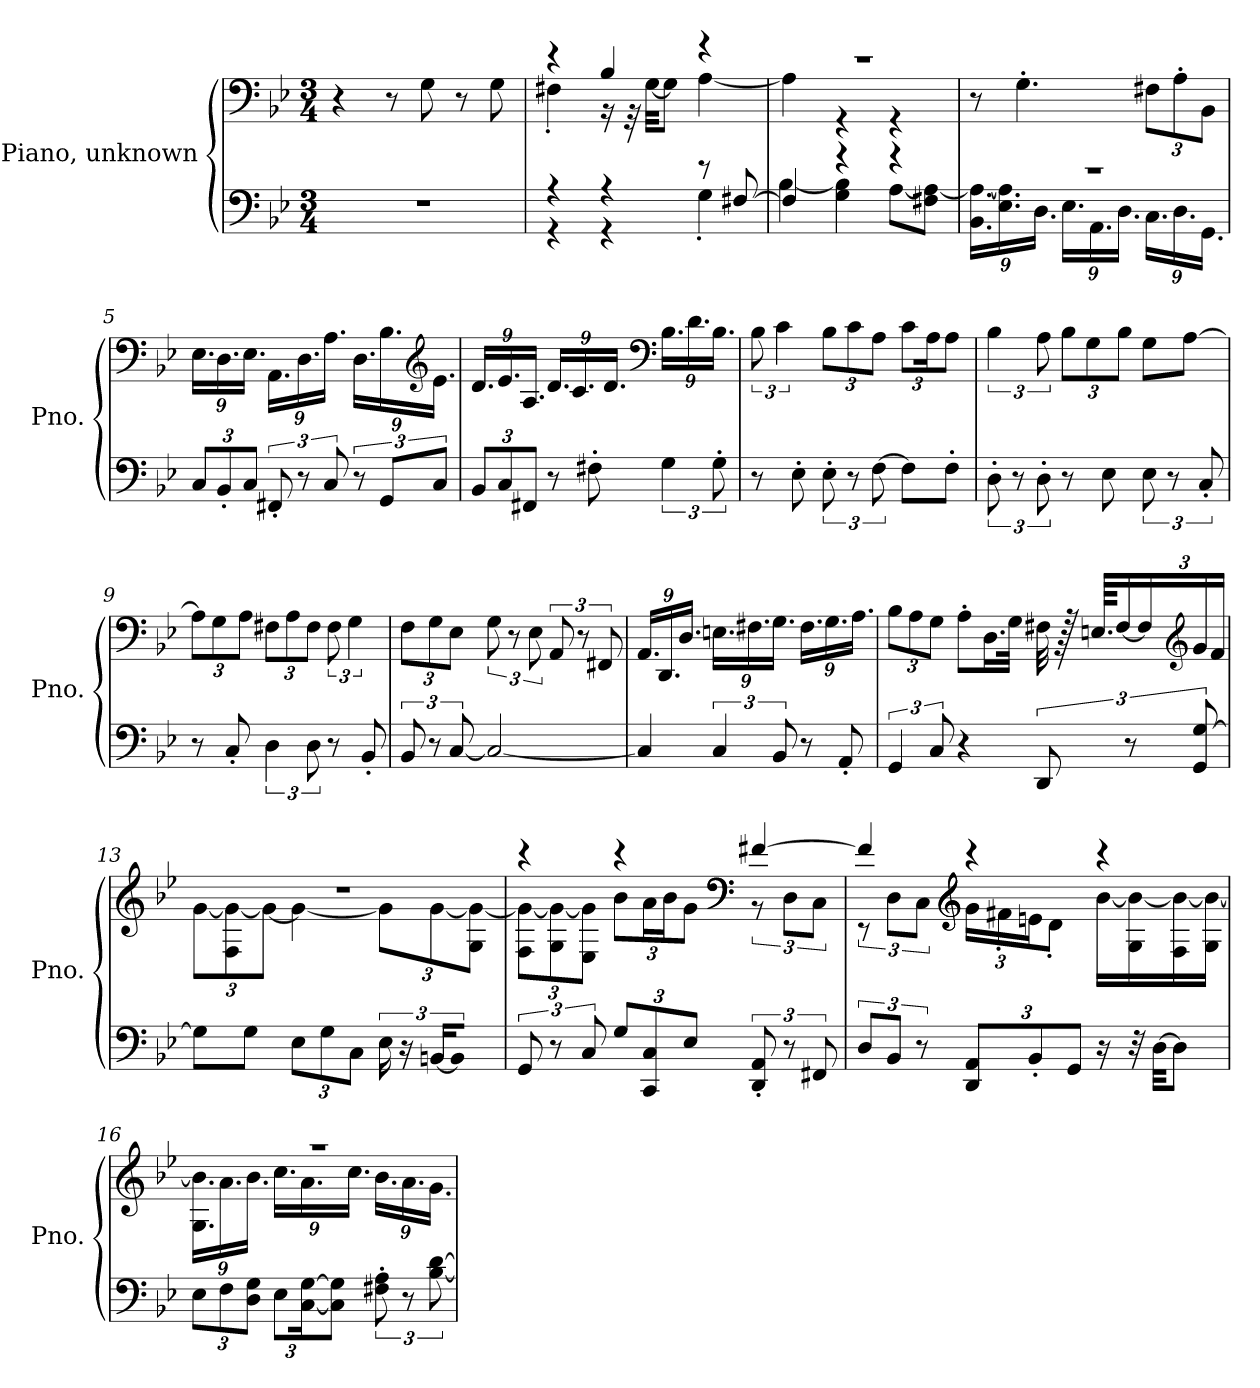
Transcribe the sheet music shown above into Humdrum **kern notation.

**kern	**kern
*part1	*part1
*staff2	*staff1
*I"Piano, unknown	*
*I'Pno.	*
*clefF4	*clefF4
*k[b-e-]	*k[b-e-]
*M3/4	*M3/4
*MM161	*MM161
=1	=1
2.r	4r
.	8r
.	8G\
.	8r
.	8G\
=2	=2
*^	*^
4r	4r	4r	4F#X'\
4r	4r	4B-/	16r
.	.	.	32r
.	.	.	[32G\KKL
.	.	.	8G\J]
8r	4G'\	4r	[4A\
[8F#X/	.	.	.
=3	=3	=3	=3
4F#/]	[4B-\	2.r	4A\]
4r	4G\ 4B-\]	.	4r
4r	[8A\L	.	4r
.	8F#X\ 8A\_J	.	.
*	*	*v	*v
=4	=4	=4
*	*Xbrackettup	*
2.r	18.BB-\ 18.A\_LL	8r
.	18.E-\ 18.A\]	.
.	.	4.G'\
.	18.D\JJ	.
.	18.E-\LL	.
.	18.AA\	.
.	18.D\JJ	.
*	*	*Xbrackettup
.	18.C\LL	12F#X\L
.	18.D\	12A'\
.	18.GG\JJ	12BB-\J
*v	*v	*
!!LO:LB:g=z
=5	=5
12C/L	18.E-\LL
12BB-'/	18.D\
12C/J	18.E-\JJ
*brackettup	*
12FF#X'/	18.AA\LL
12r	18.D\
12C/	18.A\JJ
12r	18.D\LL
12GG/L	18.B-\
*	*clefG2
12C/J	18.e-\JJ
=6	=6
*Xbrackettup	*
12BB-/L	18.d/LL
12C/	18.e-/
12FF#X/J	18.A/JJ
8r	18.d/LL
.	18.c/
8F#X'\	.
.	18.d/JJ
*	*clefF4
*brackettup	*
6G\	18.B-\LL
.	18.d\
12G'\	18.B-\JJ
=7	=7
*	*brackettup
8r	12B-\
.	6c\
8E-'\	.
*	*Xbrackettup
12E-'\	12B-\L
12r	12c\
[12F\	12A\J
8F\L]	12c\L
.	24A\K
8F'\J	8A\J
!!LO:LB:g=z
=8	=8
*	*brackettup
12D'\	6B-\
12r	.
12D'\	12A\
*	*Xbrackettup
8r	12B-\L
.	12G\
8E-\	.
.	12B-\J
12E-\	8G\L
12r	.
.	[8A\J
12C'/	.
=9	=9
8r	12A\L]
.	12G\
8C'/	.
.	12A\J
6D\	12F#X\L
.	12A\
12D\	12F#\J
*	*brackettup
8r	12F#\
.	6G\
8BB-'/	.
=10	=10
*	*Xbrackettup
12BB-/	12F\L
12r	12G\
[12C/	12E-\J
*	*brackettup
2C/_	12G\
.	12r
.	12E-\
.	12AA/
.	12r
.	12FF#X/
!!LO:LB:g=z
=11	=11
*	*Xbrackettup
4C/]	18.AA/LL
.	18.DD/
.	18.D/JJ
6C/	18.En\LL
.	18.F#X\
12BB-/	18.G\JJ
8r	18.F#\LL
.	18.G\
8AA'/	.
.	18.A\JJ
=12	=12
6GG/	12B-\L
.	12A\
12C/	12G\J
4r	8A'\L
.	16.D\L
.	32G\JJk
12DD/	32F#X\
.	128r
.	64.En/KKLL
.	[16F#/
12r	.
.	24F#/]
*	*clefG2
12GG/ [12G/	24g/
.	24f/JJ
!!LO:LB:g=z
=13	=13
*	*^
8G\L]	2.r	[12g\L
.	.	12F\ 12g\_
8G\J	.	.
.	.	12g\J_
*Xbrackettup	*	*
12E-\L	.	4g\_
12G\	.	.
12C\J	.	.
*brackettup	*	*
24E-\	.	12g\L]
24r	.	.
[24BBn/KL	.	[12g\
8BB/J]	.	.
.	.	12G\ 12g\_J
=14	=14	=14
12GG/	4r	12F\ 12g\_L
12r	.	12G\ 12g\_
12C/	.	12E-\ 12g\]J
*Xbrackettup	*	*
12G/L	4r	12b-\L
12CC/ 12C/	.	24a\L
.	.	24b-\J
12E-/J	.	12g\J
*	*clefF4	*
*brackettup	*	*brackettup
12DD/' 12AA/'	[4f#X/	12r
12r	.	12D\L
12FF#X/	.	12C\J
!!LO:LB:g=z	!!
=15	=15	=15
12D/L	4f#/]	12r
12BB-/J	.	12D\L
12r	.	12C\J
*	*clefG2	*
*Xbrackettup	*	*Xbrackettup
12DD/ 12AA/L	4r	24g\LL
.	.	24f#X'\
12BB-'/	.	24en\J
.	.	8d'\J
12GG/J	.	.
16r	4r	[16b-\LL
32r	.	16G\ 16b-\_
[32D\KKL	.	.
8D\J]	.	16F\ 16b-\_
.	.	16G\ 16b-\_JJ
=16	=16	=16
12E-\L	2.r	18.G\ 18.b-\]LL
12F\	.	18.a\
12D\ 12G\J	.	18.b-\JJ
12E-\L	.	18.cc\LL
[24C\ [24G\K	.	18.a\
8C\] 8G\]J	.	.
.	.	18.cc\JJ
*brackettup	*	*
12F#X\' 12A\'	.	18.b-\LL
12r	.	18.a\
[12B-\ [12d\	.	18.g\JJ
*	*v	*v
=	=
*-	*-
